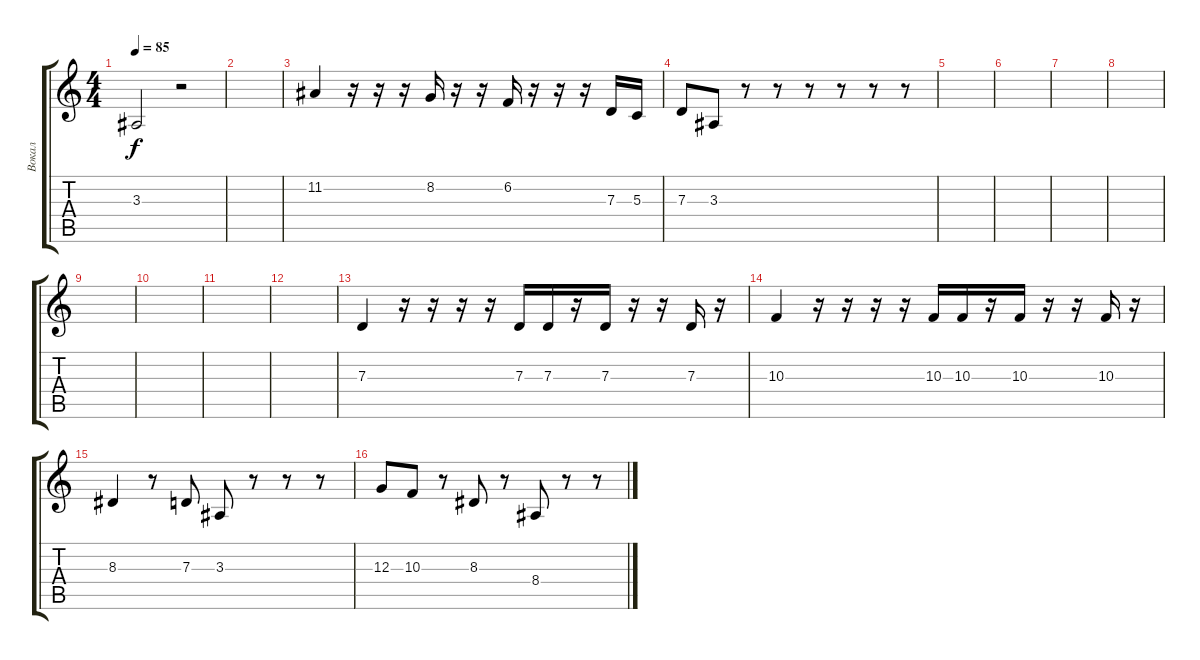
\track ("Вокал" "Вокал") {instrument voiceoohs}
\staff {score tabs}
\tuning (E4 B3 G3 D3 A2 E2) {hide}
\ts (4 4)
\tempo 85
\clef g2
\ks c
3.3.2{dy f} r.2 |
|
11.2.4 r.16 r.16 r.16 8.2.16 r.16 r.16 6.2.16 r.16 r.16 r.16 7.3.16 5.3.16 |
7.3.8 3.3.8 r.8 r.8 r.8 r.8 r.8 r.8 |
|
|
|
|
|
|
|
|
7.3.4 r.16 r.16 r.16 r.16 7.3.16 7.3.16 r.16 7.3.16 r.16 r.16 7.3.16 r.16 |
10.3.4 r.16 r.16 r.16 r.16 10.3.16 10.3.16 r.16 10.3.16 r.16 r.16 10.3.16 r.16 |
8.3.4 r.8 7.3.8 3.3.8 r.8 r.8 r.8 |
12.3.8 10.3.8 r.8 8.3.8 r.8 8.4.8 r.8 r.8
